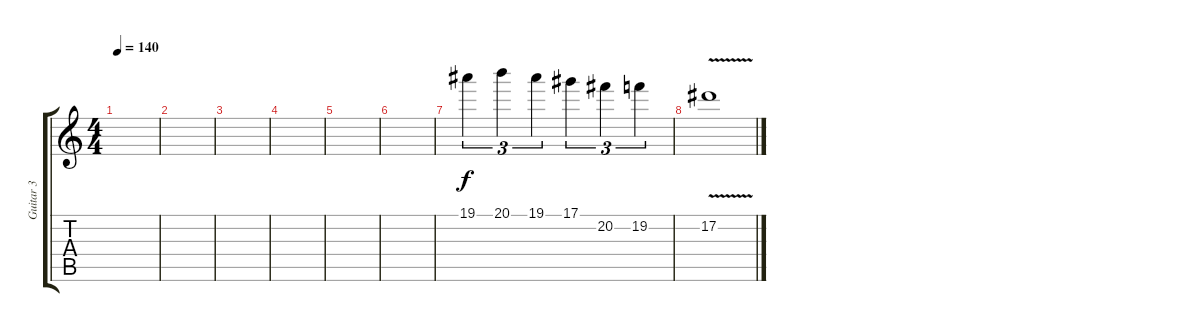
\track ("Guitar 3" "Guitar 3") {instrument distortionguitar}
\staff {score tabs}
\tuning (Eb4 Bb3 Gb3 Db3 Ab2 Eb2) {hide}
\ts (4 4)
\tempo 140
\clef g2
\ks c
|
|
|
|
|
|
19.1.4{tu (3 2)} 20.1.4{tu (3 2)} 19.1.4{tu (3 2)} 17.1.4{tu (3 2)} 20.2.4{tu (3 2)} 19.2.4{tu (3 2)} |
17.2{v}.1
